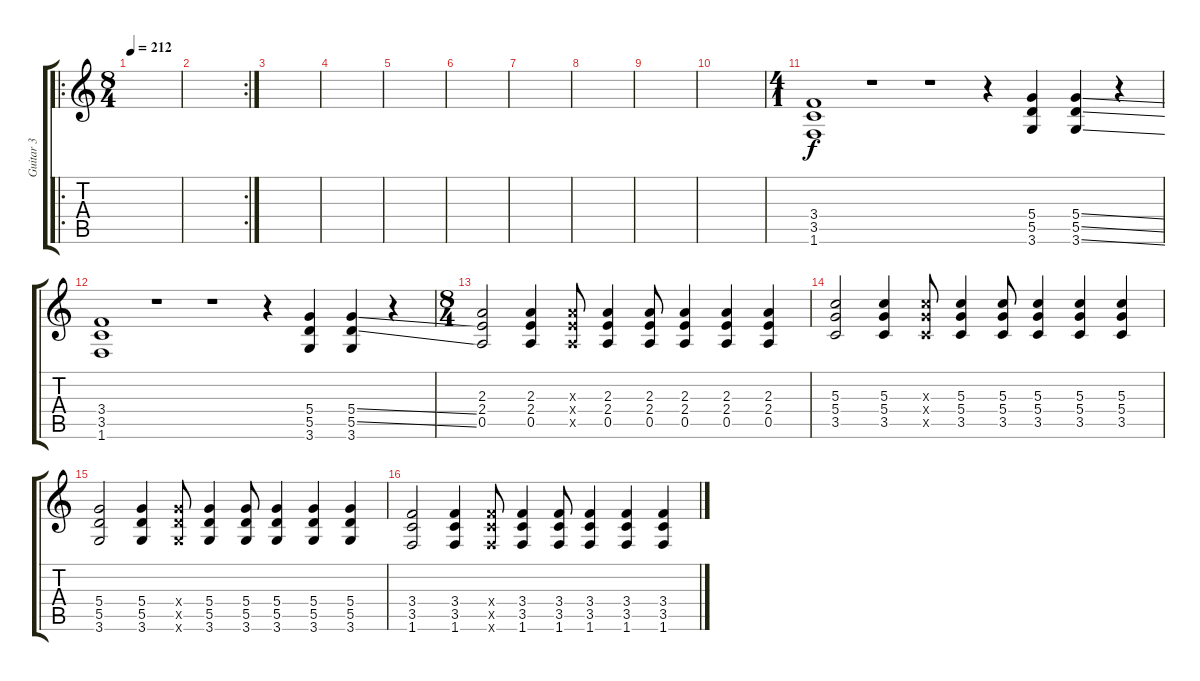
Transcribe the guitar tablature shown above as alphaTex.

\track ("Guitar 3" "Guitar 3") {instrument overdrivenguitar}
\staff {score tabs}
\tuning (E4 B3 G3 D3 A2 E2) {hide}
\ro
\ts (8 4)
\tempo 212
\clef g2
\ks c
|
\rc 2
|
|
|
|
|
|
|
|
|
\ts (4 1)
(3.4 3.5 1.6).1 r.1 r.1 r.4 (5.4 5.5 3.6).4 (5.4{ss} 5.5{ss} 3.6{ss}).4 r.4 |
(3.4 3.5 1.6).1 r.1 r.1 r.4 (5.4 5.5 3.6).4 (5.4{ss} 5.5{ss} 3.6).4 r.4 |
\ts (8 4)
(2.3 2.4 0.5).2 (2.3 2.4 0.5).4 (2.3{x} 2.4{x} 0.5{x}).8 (2.3 2.4 0.5).4 (2.3 2.4 0.5).8 (2.3 2.4 0.5).4 (2.3 2.4 0.5).4 (2.3 2.4 0.5).4 |
(5.3 5.4 3.5).2 (5.3 5.4 3.5).4 (5.3{x} 5.4{x} 3.5{x}).8 (5.3 5.4 3.5).4 (5.3 5.4 3.5).8 (5.3 5.4 3.5).4 (5.3 5.4 3.5).4 (5.3 5.4 3.5).4 |
(5.4 5.5 3.6).2 (5.4 5.5 3.6).4 (5.4{x} 5.5{x} 3.6{x}).8 (5.4 5.5 3.6).4 (5.4 5.5 3.6).8 (5.4 5.5 3.6).4 (5.4 5.5 3.6).4 (5.4 5.5 3.6).4 |
(3.4 3.5 1.6).2 (3.4 3.5 1.6).4 (3.4{x} 3.5{x} 1.6{x}).8 (3.4 3.5 1.6).4 (3.4 3.5 1.6).8 (3.4 3.5 1.6).4 (3.4 3.5 1.6).4 (3.4 3.5 1.6).4
